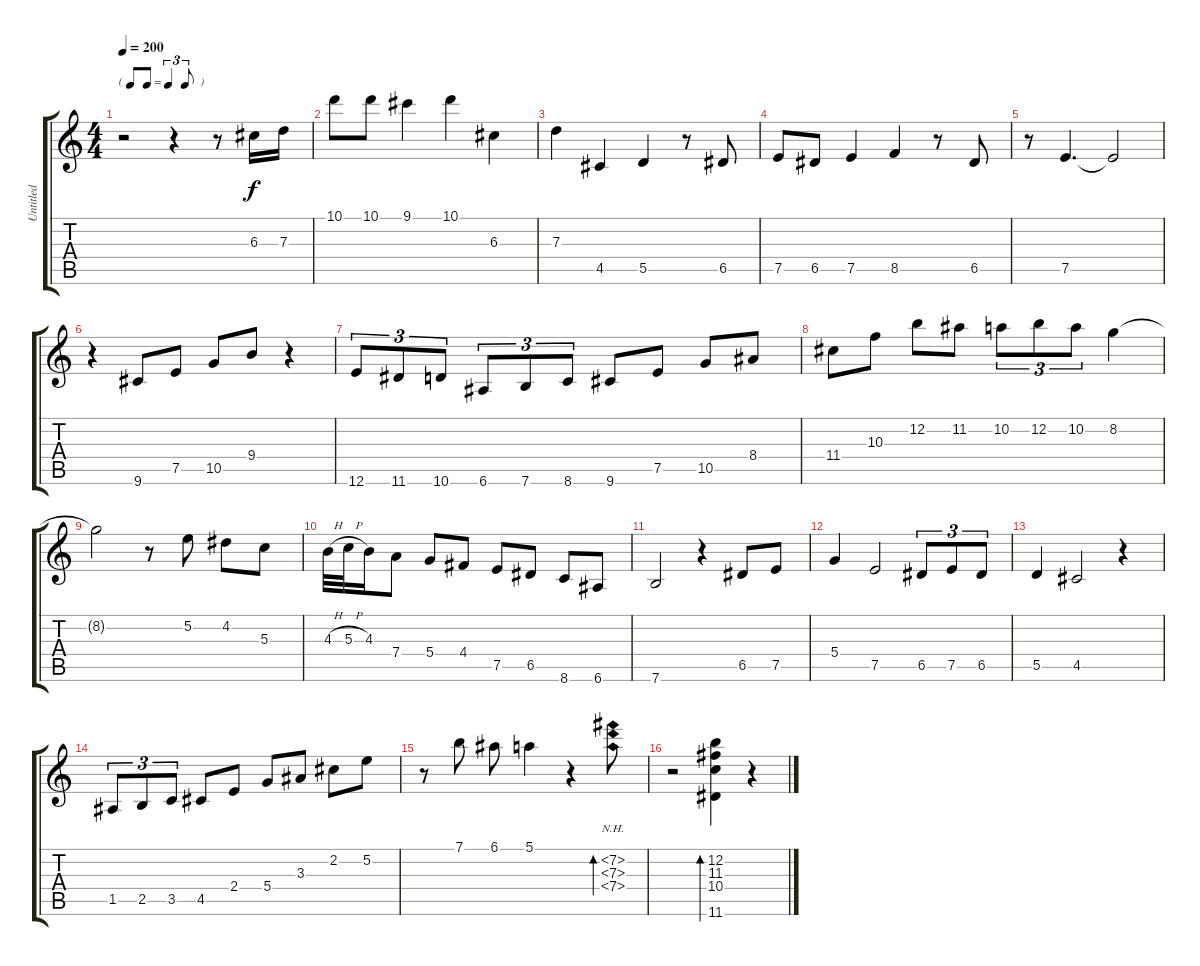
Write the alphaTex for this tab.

\track ("Untitled" "Untitled") {instrument acousticguitarsteel}
\staff {score tabs}
\tuning (E4 B3 G3 D3 A2 E2) {hide}
\ts (4 4)
\tf triplet8th
\tempo 200
\clef g2
\ks c
r.2{dy f instrument acousticguitarsteel} r.4 r.8 6.3.16 7.3.16 |
10.1.8 10.1.8 9.1.4 10.1.4 6.3.4 |
7.3.4 4.5.4 5.5.4 r.8 6.5.8 |
7.5.8 6.5.8 7.5.4 8.5.4 r.8 6.5.8 |
r.8 7.5.4{d} 7.5{t}.2 |
r.4 9.6.8 7.5.8 10.5.8 9.4.8 r.4 |
12.6.8{tu (3 2)} 11.6.8{tu (3 2)} 10.6.8{tu (3 2)} 6.6.8{tu (3 2)} 7.6.8{tu (3 2)} 8.6.8{tu (3 2)} 9.6.8 7.5.8 10.5.8 8.4.8 |
11.4.8 10.3.8 12.2.8 11.2.8 10.2.8{tu (3 2)} 12.2.8{tu (3 2)} 10.2.8{tu (3 2)} 8.2.4 |
8.2{t}.2 r.8 5.2.8 4.2.8 5.3.8 |
4.3{h}.32 5.3{h}.32 4.3.16 7.4.8 5.4.8 4.4.8 7.5.8 6.5.8 8.6.8 6.6.8 |
7.6.2 r.4 6.5.8 7.5.8 |
5.4.4 7.5.2 6.5.8{tu (3 2)} 7.5.8{tu (3 2)} 6.5.8{tu (3 2)} |
5.5.4 4.5.2 r.4 |
1.5.8{tu (3 2)} 2.5.8{tu (3 2)} 3.5.8{tu (3 2)} 4.5.8 2.4.8 5.4.8 3.3.8 2.2.8 5.2.8 |
r.8 7.1.8 6.1.8 5.1.4 r.4 (7.2{nh} 7.3{nh} 7.4{nh}).8{bd 30} |
r.2 (12.2 11.3 10.4 11.6).4{bd 30} r.4
